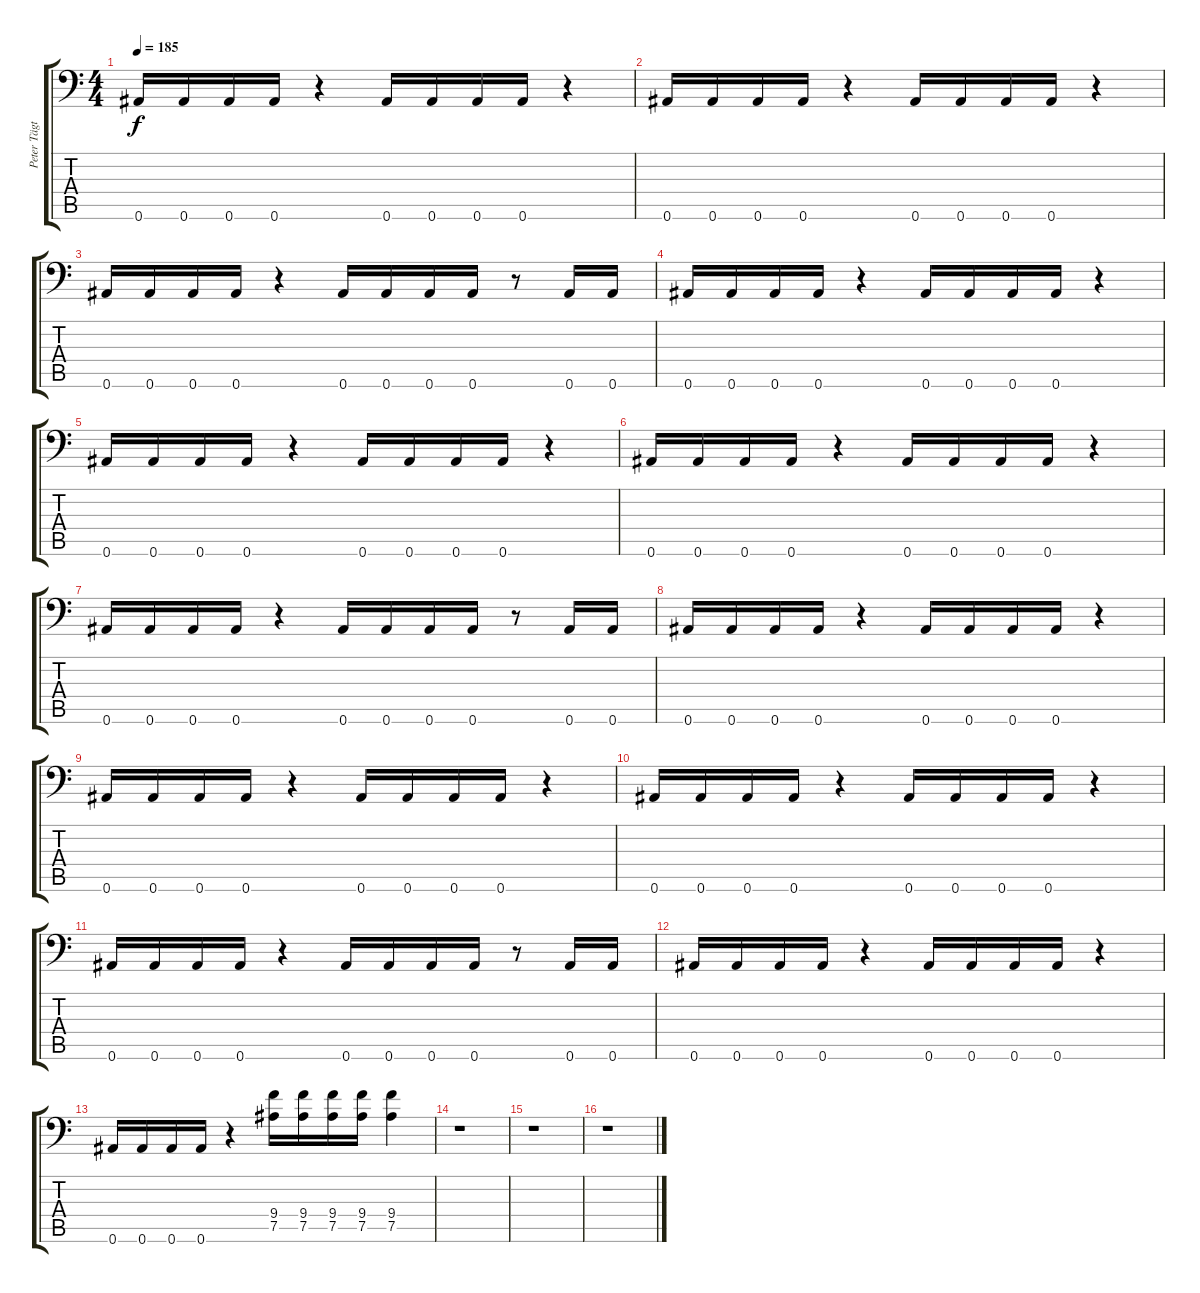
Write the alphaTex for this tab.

\track ("Peter Tägtgren " "Peter Tägt") {instrument distortionguitar}
\staff {score tabs}
\tuning (Bb3 F3 Db3 Ab2 Eb2 Bb1) {hide}
\ts (4 4)
\tempo 185
\clef f4
\ks c
0.6.16{dy f} 0.6.16 0.6.16 0.6.16 r.4 0.6.16 0.6.16 0.6.16 0.6.16 r.4 |
0.6.16 0.6.16 0.6.16 0.6.16 r.4 0.6.16 0.6.16 0.6.16 0.6.16 r.4 |
0.6.16 0.6.16 0.6.16 0.6.16 r.4 0.6.16 0.6.16 0.6.16 0.6.16 r.8 0.6.16 0.6.16 |
0.6.16 0.6.16 0.6.16 0.6.16 r.4 0.6.16 0.6.16 0.6.16 0.6.16 r.4 |
0.6.16 0.6.16 0.6.16 0.6.16 r.4 0.6.16 0.6.16 0.6.16 0.6.16 r.4 |
0.6.16 0.6.16 0.6.16 0.6.16 r.4 0.6.16 0.6.16 0.6.16 0.6.16 r.4 |
0.6.16 0.6.16 0.6.16 0.6.16 r.4 0.6.16 0.6.16 0.6.16 0.6.16 r.8 0.6.16 0.6.16 |
0.6.16 0.6.16 0.6.16 0.6.16 r.4 0.6.16 0.6.16 0.6.16 0.6.16 r.4 |
0.6.16 0.6.16 0.6.16 0.6.16 r.4 0.6.16 0.6.16 0.6.16 0.6.16 r.4 |
0.6.16 0.6.16 0.6.16 0.6.16 r.4 0.6.16 0.6.16 0.6.16 0.6.16 r.4 |
0.6.16 0.6.16 0.6.16 0.6.16 r.4 0.6.16 0.6.16 0.6.16 0.6.16 r.8 0.6.16 0.6.16 |
0.6.16 0.6.16 0.6.16 0.6.16 r.4 0.6.16 0.6.16 0.6.16 0.6.16 r.4 |
0.6.16 0.6.16 0.6.16 0.6.16 r.4 (9.4 7.5).16 (9.4 7.5).16 (9.4 7.5).16 (9.4 7.5).16 (9.4 7.5).4 |
r.1 |
r.1 |
r.1
